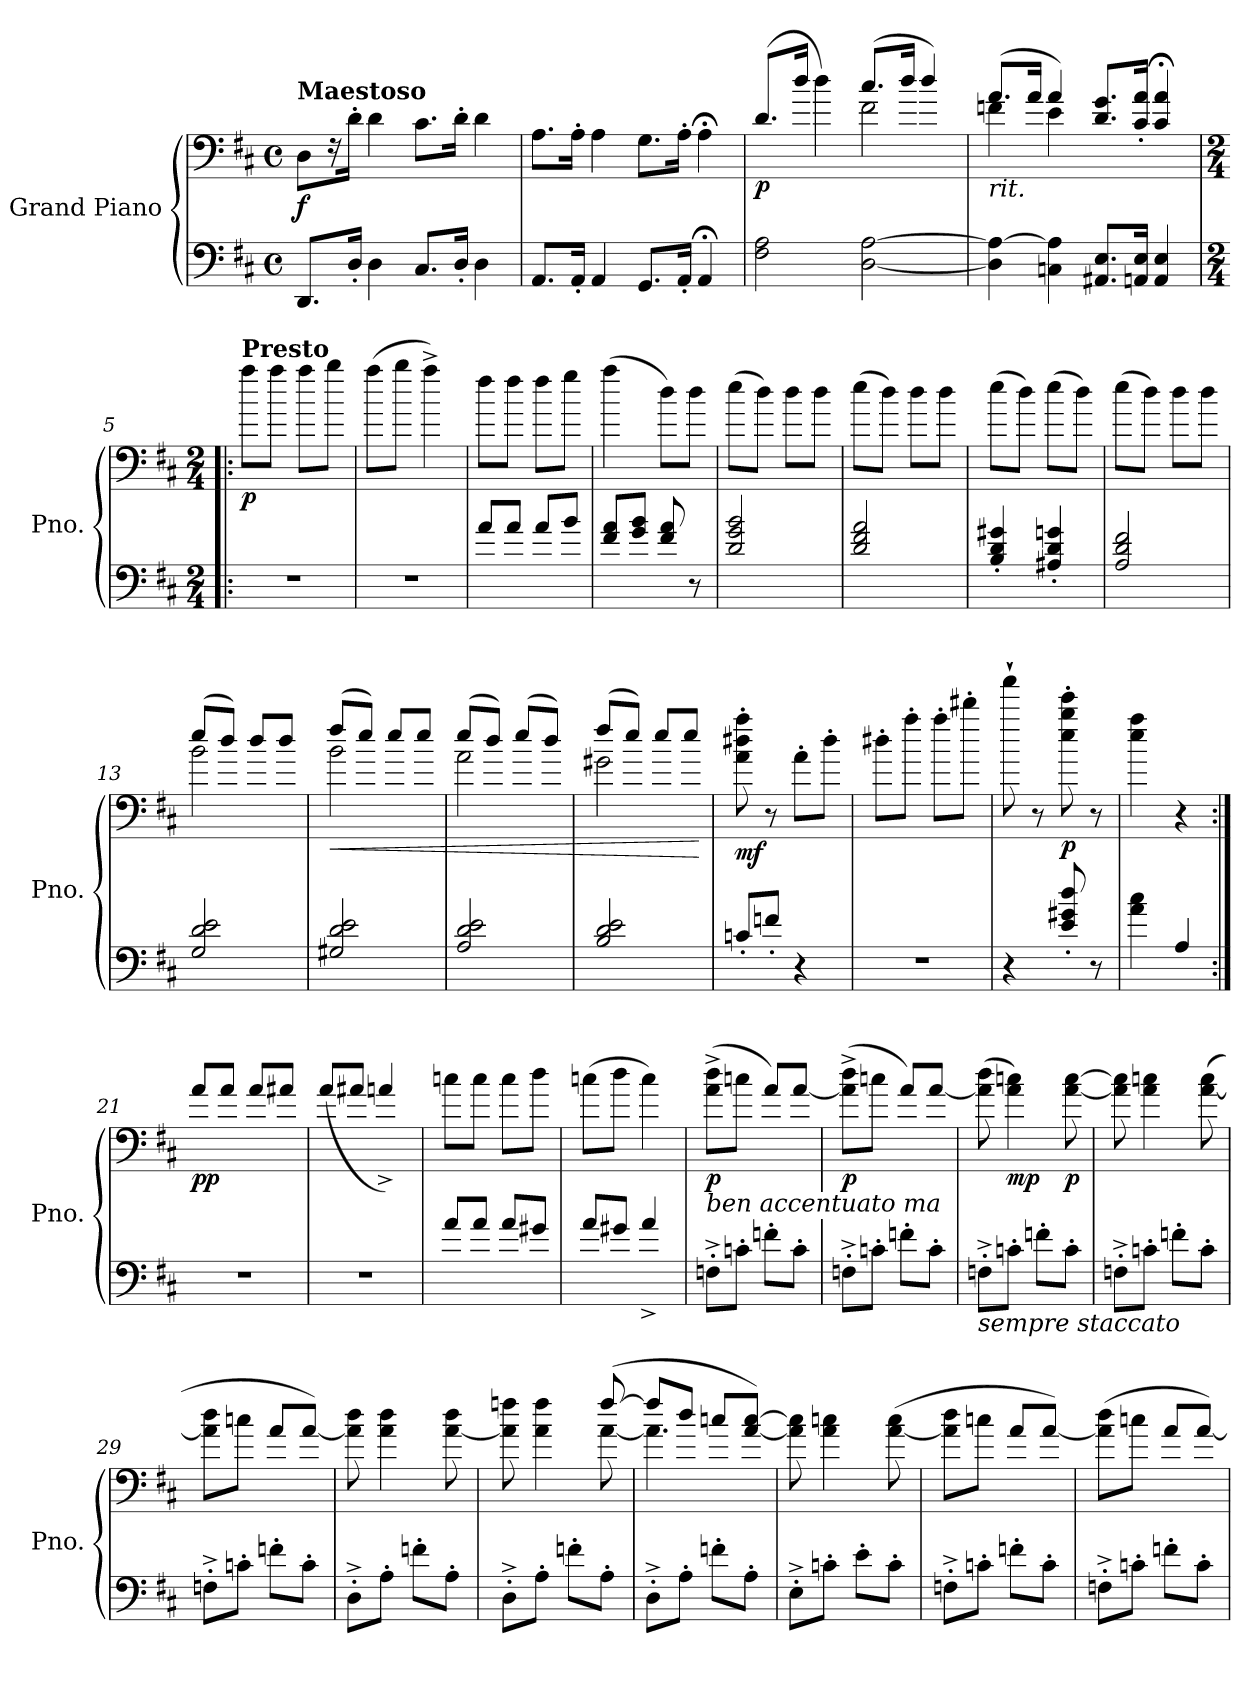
**kern	**kern	**dynam
*part1	*part1	*part1
*staff2	*staff1	*staff1/2
*I"Grand Piano	*	*
*I'Pno.	*	*
*clefF4	*clefF4	*
*k[f#c#]	*k[f#c#]	*
*M4/4	*M4/4	*
*met(c)	*met(c)	*
*MM80	*MM80	*
=1	=1	=1
!	!LO:TX:a:B:t=Maestoso	!
!	!	!LO:DY:b
8.DD/L	8D\L	f
.	16r	.
16D'/Jk	16d'\Jk	.
4D\	4d\	.
8.C#/L	8.c#\L	.
16D'/Jk	16d'\Jk	.
4D\	4d\	.
=2	=2	=2
8.AA/L	8.A\L	.
16AA'/Jk	16A'\Jk	.
4AA/	4A\	.
8.GG/L	8.G\L	.
16AA'/Jk	16A'\Jk	.
*	*MM20	*
4AA;</	4A;<\	.
=3	=3	=3
*	*MM80	*
*	*^	*
!	!	!	!LO:DY:b
2F#\ 2A\	(>8.d/L	2ryy	p
.	16dd/Jk	.	.
.	4dd\)	.	.
[2D\ [2A\	(>8.cc#/L	2f#\	.
.	16dd/Jk	.	.
.	4dd/)	.	.
!!LO:LB:g=z	!!
=4	=4	=4	=4
!	!LO:TX:b:i:t=rit.	!	!
4D\] 4A\_	(>8.a/L	4fn\	.
.	16a/Jk	.	.
4Cn\ 4A\]	4a/)	4e\	.
8.AA#X/ 8.E/L	8.d/ 8.g/L	2ryy	.
16AAn/ 16E/Jk	16c#/' 16a/'Jk	.	.
*	*MM20	*	*
4AA/ 4E/	4c#/;< 4a/;<	.	.
*	*v	*v	*
=5!|:	=5!|:	=5!|:
*M2/4	*M2/4	*
*	*MM240	*
!	!LO:TX:a:B:t=Presto	!
!	!	!LO:DY:b
2r	8aa\L	p
.	8aa\J	.
.	8aa\L	.
.	8bb\J	.
=6	=6	=6
2r	(>8aa\L	.
.	8bb\J	.
.	4aa^\)	.
=7	=7	=7
8a/L	8ff#\L	.
8a/J	8ff#\J	.
8a/L	8ff#\L	.
8b/J	8gg\J	.
!!LO:LB:g=z
=8	=8	=8
8f#/ 8a/L	(>4aa\	.
8g/ 8b/J	.	.
8f#/ 8a/	8dd\L)	.
8r	8dd\J	.
=9	=9	=9
2d/ 2g/ 2b/	(>8ee\L	.
.	8dd\J)	.
.	8dd\L	.
.	8dd\J	.
=10	=10	=10
2d/ 2f#/ 2a/	(>8ee\L	.
.	8dd\J)	.
.	8dd\L	.
.	8dd\J	.
=11	=11	=11
4B/' 4d/' 4g#X/'	(>8ee\L	.
.	8dd\J)	.
4A#X/' 4d/' 4gn/'	(>8ee\L	.
.	8dd\J)	.
=12	=12	=12
2A/ 2d/ 2f#/	(>8ee\L	.
.	8dd\J)	.
.	8dd\L	.
.	8dd\J	.
=13	=13	=13
*	*^	*
2G/ 2d/ 2e/	(>8ee/L	2b\	.
.	8dd/J)	.	.
.	8dd/L	.	.
.	8dd/J	.	.
!!LO:LB:g=z	!!
=14	=14	=14	=14
!	!	!	!LO:HP:b
2G#X/ 2d/ 2e/	(>8ff#/L	2b\	<
.	8ee/J)	.	.
.	8ee/L	.	.
.	8ee/J	.	.
=15	=15	=15	=15
2A/ 2d/ 2e/	(>8ee/L	2a\	.
.	8dd/J)	.	.
.	(>8ee/L	.	.
.	8dd/J)	.	.
=16	=16	=16	=16
2B/ 2d/ 2e/	(>8ff#/L	2g#X\	.
.	8ee/J)	.	.
.	8ee/L	.	.
.	8ee/J	.	.
*	*v	*v	*
.	.	[
=17	=17	=17
!	!	!LO:DY:b
8cn'/L	8a\' 8dd#X\' 8aa\'	mf
8fn'/J	8r	.
4r	8a'\L	.
.	8dd#'\J	.
=18	=18	=18
2r	8dd#X'\L	.
.	8aa'\J	.
.	8aa'\L	.
.	8ddd#X'\J	.
=19	=19	=19
4r	8aaa`\	.
.	8r	.
!	!	!LO:DY:b
8e/' 8g#X/' 8dd/'	8ee\' 8bb\' 8eee\'	p
8r	8r	.
!!LO:LB:g=z
=20	=20	=20
4a\ 4cc#\	4ee\ 4aa\	.
4A/	4r	.
=21:|!	=21:|!	=21:|!
!	!	!LO:DY:b
2r	8a/L	pp
.	8a/J	.
.	8a/L	.
.	8a#X/J	.
=22	=22	=22
2r	(<8a/L	.
.	8a#X/J	.
.	4an^/)	.
=23	=23	=23
8a/L	8ccn\L	.
8a/J	8cc\J	.
8a/L	8cc\L	.
8g#X/J	8dd\J	.
=24	=24	=24
8a/L	(>8ccn\L	.
8g#X/J	8dd\J	.
4a^/	4cc\)	.
=25	=25	=25
!	!LO:TX:b:i:t=ben accentuato ma	!
!	!	!LO:DY:b
8Fn'^\L	(>8a\^ 8dd\^L	p
8cn'\J	8ccn\J	.
8fn'\L	8a/L)	.
8c'\J	[8a/J	.
!!LO:PB:g=z
=26	=26	=26
!	!	!LO:DY:b
8Fn'^\L	(>8a\]^ 8dd\^L	p
8cn'\J	8ccn\J	.
8fn'\L	8a/L)	.
8c'\J	[8a/J	.
=27	=27	=27
!LO:TX:b:i:t=sempre staccato	!	!
8Fn'^\L	(>8a\] 8dd\	.
!	!	!LO:DY:b
8cn'\J	4a\ 4ccn\)	mp
8fn'\L	.	.
!	!	!LO:DY:b
8c'\J	[8a\ [8cc\	p
=28	=28	=28
8Fn'^\L	8a\] 8cc\]	.
8cn'\J	4a\ 4ccn\	.
8fn'\L	.	.
8c'\J	(>[8a\ 8cc\	.
=29	=29	=29
8Fn'^\L	8a\] 8dd\L	.
8cn'\J	8ccn\J	.
8fn'\L	8a/L	.
8c'\J	[8a/J)	.
=30	=30	=30
8D'^\L	8a\] 8dd\	.
8A'\J	4a\ 4dd\	.
8fn'\L	.	.
8A'\J	[8a\ 8dd\	.
!!LO:LB:g=z
=31	=31	=31
*	*^	*
8D'^\L	8a\] 8ffn\	4.ryy	.
8A'\J	4a\ 4ff\	.	.
8fn'\L	.	.	.
8A'\J	(>[8ff/	[8a\	.
=32	=32	=32	=32
8D'^\L	8ff/L]	4.a\]	.
8A'\J	8dd/J	.	.
8fn'\L	8ccn/L	.	.
8A'\J	[8a/ [8cc/J)	8ryy	.
*	*v	*v	*
=33	=33	=33
8E'^\L	8a\] 8cc\]	.
8cn'\J	4a\ 4ccn\	.
8e'\L	.	.
8c'\J	(>[8a\ 8cc\	.
=34	=34	=34
8Fn'^\L	8a\] 8dd\L	.
8cn'\J	8ccn\J	.
8fn'\L	8a/L	.
8c'\J	[8a/J)	.
=35	=35	=35
8Fn'^\L	(>8a\] 8dd\L	.
8cn'\J	8ccn\J	.
8fn'\L	8a/L	.
8c'\J	[8a/J)	.
=	=	=
*-	*-	*-
